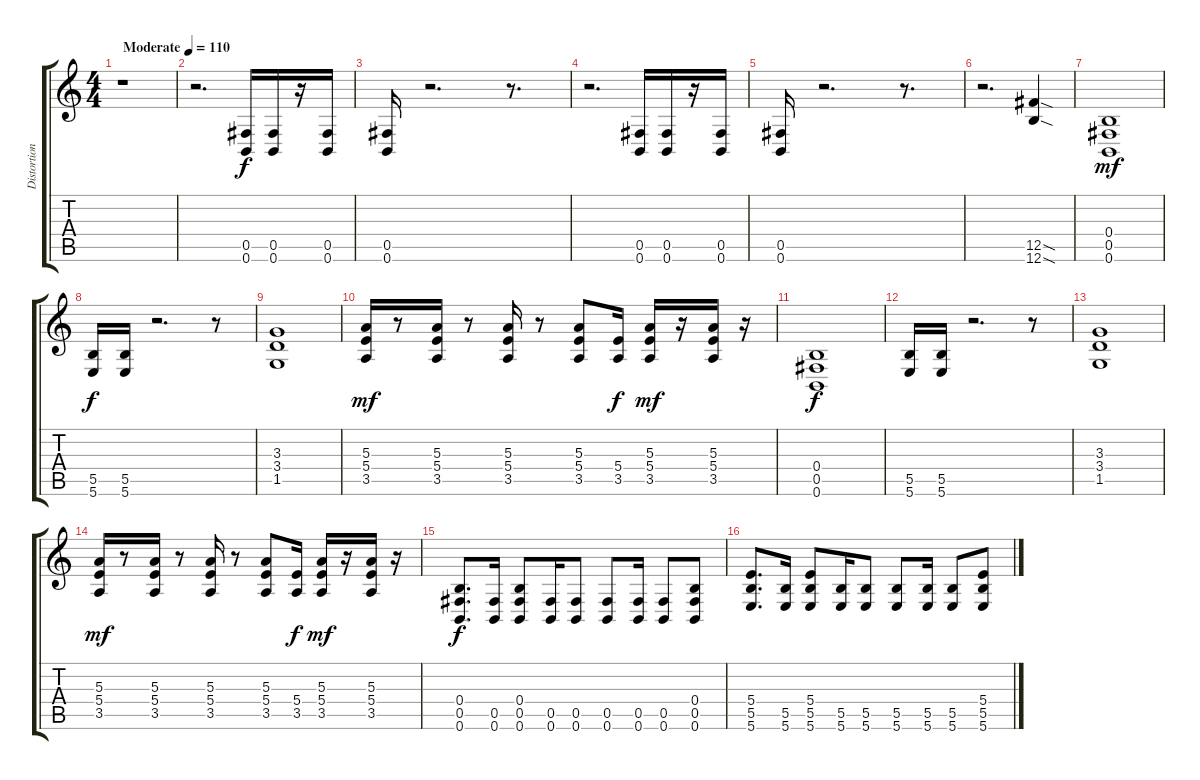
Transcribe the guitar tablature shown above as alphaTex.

\track ("Distortion" "Distortion") {instrument distortionguitar}
\staff {score tabs}
\tuning (Db4 Ab3 E3 B2 Gb2 B1) {hide}
\ts (4 4)
\tempo (110 "Moderate")
\clef g2
\ks c
r.1{dy f instrument distortionguitar} |
r.2{d} (0.5 0.6).16 (0.5 0.6).16 r.16 (0.5 0.6).16 |
(0.5 0.6).16 r.2{d} r.8{d} |
r.2{d} (0.5 0.6).16 (0.5 0.6).16 r.16 (0.5 0.6).16 |
(0.5 0.6).16 r.2{d} r.8{d} |
r.2{d} (12.5{sod} 12.6{sod}).4 |
(0.4 0.5 0.6).1{dy mf} |
(5.5 5.6).16{dy f} (5.5 5.6).16 r.2{d} r.8 |
(3.3 3.4 1.5).1 |
(5.3 5.4 3.5).16{dy mf} r.8 (5.3 5.4 3.5).16 r.8 (5.3 5.4 3.5).16 r.8 (5.3 5.4 3.5).8 (5.4 3.5).16{dy f} (5.3 5.4 3.5).16{dy mf} r.16 (5.3 5.4 3.5).16 r.16 |
(0.4 0.5 0.6).1{dy f} |
(5.5 5.6).16 (5.5 5.6).16 r.2{d} r.8 |
(3.3 3.4 1.5).1 |
(5.3 5.4 3.5).16{dy mf} r.8 (5.3 5.4 3.5).16 r.8 (5.3 5.4 3.5).16 r.8 (5.3 5.4 3.5).8 (5.4 3.5).16{dy f} (5.3 5.4 3.5).16{dy mf} r.16 (5.3 5.4 3.5).16 r.16 |
(0.4 0.5 0.6).8{d dy f} (0.5 0.6).16 (0.4 0.5 0.6).8 (0.5 0.6).16 (0.5 0.6).8 (0.5 0.6).8 (0.5 0.6).16 (0.5 0.6).8 (0.4 0.5 0.6).8 |
(5.4 5.5 5.6).8{d} (5.5 5.6).16 (5.4 5.5 5.6).8 (5.5 5.6).16 (5.5 5.6).8 (5.5 5.6).8 (5.5 5.6).16 (5.5 5.6).8 (5.4 5.5 5.6).8
